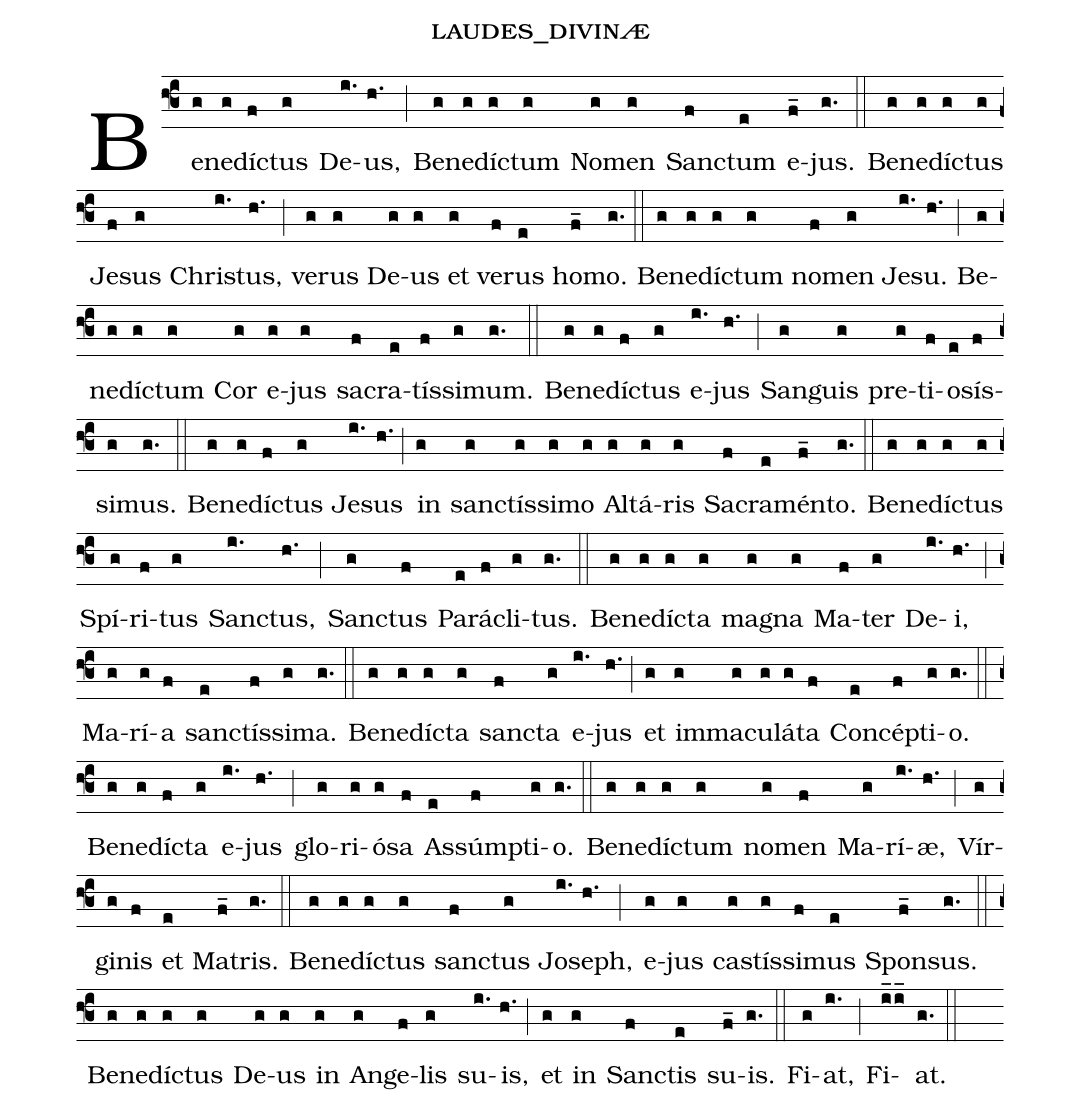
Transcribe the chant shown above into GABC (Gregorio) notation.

name:laudes_divinæ;
%%
(f3) Be(g)ne(g)dí(f)ctus(g) De(i.)us,(h.) (;) Be(g)ne(g)dí(g)ctum(g) No(g)men(g) San(f)ctum(e) e(f_)jus.(g.) (::) Be(g)ne(g)dí(g)ctus(g) Je(f)sus(g) Chri(i.)stus,(h.) (;) ve(g)rus(g) De(g)us(g) et(g) ve(f)rus(e) ho(f_)mo.(g.) (::) Be(g)ne(g)dí(g)ctum(g) no(f)men(g) Je(i.)su.(h.) (;) Be(g)ne(g)dí(g)ctum(g) Cor(g) e(g)jus(g) sa(f)cra(e)tís(f)si(g)mum.(g.) (::) Be(g)ne(g)dí(f)ctus(g) e(i.)jus(h.) (;) San(g)guis(g) pre(g)ti(f)o(e)sís(f)si(g)mus.(g.) (::) Be(g)ne(g)dí(f)ctus(g) Je(i.)sus(h.) (;) in(g) san(g)ctís(g)si(g)mo(g) Al(g)tá(g)ris(g) Sac(f)ra(e)mén(f_)to.(g.) (::) Be(g)ne(g)dí(g)ctus(g) Spí(g)ri(f)tus(g) San(i.)ctus,(h.) (;) San(g)ctus(f) Pa(e)rá(f)cli(g)tus.(g.) (::) Be(g)ne(g)dí(g)cta(g) ma(g)gna(g) Ma(f)ter(g) De(i.)i,(h.) (;) Ma(g)rí(g)a(f) san(e)ctís(f)si(g)ma.(g.) (::) Be(g)ne(g)dí(g)cta(g) san(f)cta(g) e(i.)jus(h.) (;) et(g) im(g)ma(g)cu(g)lá(g)ta(f) Con(e)cé(f)pti(g)o.(g.) (::) Be(g)ne(g)dí(f)cta(g) e(i.)jus(h.) (;) glo(g)ri(g)ó(g)sa(f) As(e)súm(f)pti(g)o.(g.) (::) Be(g)ne(g)dí(g)ctum(g) no(g)men(f) Ma(g)rí(i.)æ,(h.) (;) Vír(g)gi(g)nis(f) et(e) Ma(f_)tris.(g.) (::) Be(g)ne(g)dí(g)ctus(g) san(f)ctus(g) Jo(i.)seph,(h.) (;) e(g)jus(g) ca(g)stís(g)si(f)mus(e) Spon(f_)sus.(g.) (::) Be(g)ne(g)dí(g)ctus(g) De(g)us(g) in(g) An(g)ge(f)lis(g) su(i.)is,(h.) (;) et(g) in(g) San(f)ctis(e) su(f_)is.(g.) (::) Fi(g)at,(i.) (;) Fi(i_2i_)at.(g.) (::)
